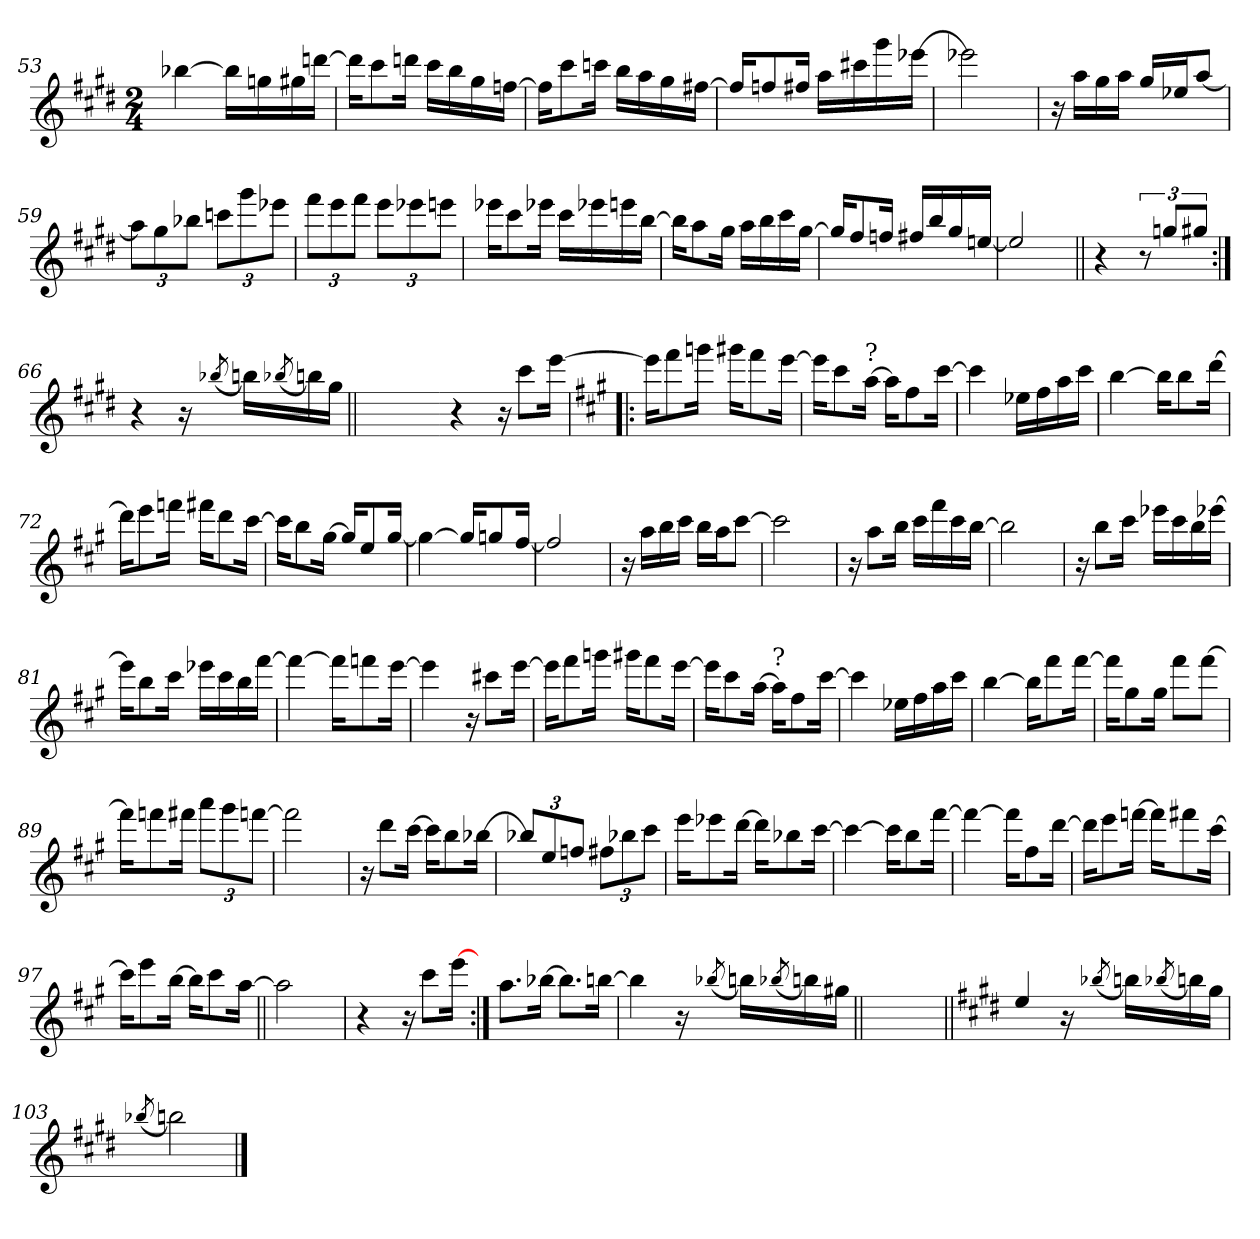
**kern
*part1
*staff1
*clefG2
*k[f#c#g#d#]
*E:
*M2/4
=53
[4bb-X\
16bb-\LL]
16ggn\
16gg#X\
[16dddn\JJ
=54
16dddn\KL]
8ccc#\
16dddn\Jk
16ccc#\LL
16bb\
16gg#\
[16ffn\JJ
=55
16ffn\KL]
8ccc#\
16cccn\Jk
16bb\LL
16aa\
16gg#\
[16ff#X\JJ
!!LO:LB:g=z
=56
16ff#/KL]
8ffn/
16ff#X/Jk
16aa\LL
16ccc#X\
16ggg#\
[16eee-X\JJ
=57
2eee-X\]
=58
16r
16aa\LL
16gg#\
16aa\JJ
16gg#/LL
16ee-X/J
[8aa/J
=59
12aa\L]
12gg#\
12bb-X\J
12cccn\L
12ggg#\
12eee-X\J
=60
12fff#\L
12eee\
12fff#\J
12eee\L
12eee-X\
12eeen\J
=61
16eee-X\KL
8ccc#\
16eee-X\Jk
16ccc#\LL
16eee-X\
16eeen\
[16bb\JJ
!!LO:LB:g=z
=62
16bb\KL]
8aa\
16gg#\Jk
16aa\LL
16bb\
16ccc#\
[16gg#\JJ
=63
16gg#/KL]
8ff#/
16ffn/Jk
16ff#X/LL
16bb/
16gg#/
[16een/JJ
=64
2ee/]
=65||
4r
12r
12ggn/L
12gg#X/J
=66:|!
4r
16r
(<8qbb-X/
16bbn\LL)
(<8qbb-X/
16bbn\)
16gg#\JJ
=66X661||
2ryy
!!LO:LB:g=z
=67-
4r
16r
8ccc#\L
[16eee\Jk
=68!|:
*k[f#c#g#]
*A:
16eee\KL]
8fff#\
16gggn\Jk
16ggg#X\KL
8fff#\
[16eee\Jk
=69
16eee\KL]
8ccc#\
!LO:TX:a:t=?
[16aa\Jk
16aa\KL]
8ff#\
[16ccc#\Jk
=70
4ccc#\]
16ee-X\LL
16ff#\
16aa\
16ccc#\JJ
=71
[4bb\
16bb\KL]
8bb\
[16ddd\Jk
!!LO:LB:g=z
=72
16ddd\KL]
8eee\
16fffn\Jk
16fff#X\KL
8ddd\
[16ccc#\Jk
=73
16ccc#\KL]
8bb\
[16gg#\Jk
16gg#/KL]
8ee/
[16gg#/Jk
=74
4gg#\_
16gg#/KL]
8ggn/
[16ff#/Jk
=75
2ff#/]
=76
16r
16aa\LL
16bb\
16ccc#\JJ
16bb\LL
16aa\J
[8ccc#\J
=77
2ccc#\]
!!LO:LB:g=z
=78
16r
8aa\L
16bb\Jk
16ccc#\LL
16fff#\
16ccc#\
[16bb\JJ
=79
2bb\]
=80
16r
8bb\L
16ccc#\Jk
16eee-X\LL
16ccc#\
16bb\
[16eee-X\JJ
=81
16eee-\KL]
8bb\
16ccc#\Jk
16eee-X\LL
16ccc#\
16bb\
[16fff#\JJ
=82
4fff#\_
16fff#\KL]
8fffn\
[16eee\Jk
!!LO:LB:g=z
=83
4eee\]
16r
8ccc#X\L
[16eee\Jk
=84
16eee\KL]
8fff#\
16gggn\Jk
16ggg#X\KL
8fff#\
[16eee\Jk
=85
16eee\KL]
8ccc#\
[16aa\Jk
!LO:TX:a:t=?
16aa\KL]
8ff#\
[16ccc#\Jk
=86
4ccc#\]
16ee-X\LL
16ff#\
16aa\
16ccc#\JJ
=87
[4bb\
16bb\KL]
8fff#\
[16fff#\Jk
=88
16fff#\KL]
8gg#\
16gg#\Jk
8fff#\L
[8fff#\J
!!LO:LB:g=z
=89
16fff#\KL]
8fffn\
16fff#X\Jk
12aaa\L
12ggg#\
[12fffn\J
=90
2fffn\]
=91
16r
8ddd\L
[16ccc#\Jk
16ccc#\KL]
8bb\
[16bb-X\Jk
=92
12bb-X/L]
12ee/
12ffn/J
12ff#X\L
12bb-X\
12ccc#\J
=93
16eee\KL
8eee-X\
[16ddd\Jk
16ddd\KL]
8bb-X\
[16ccc#\Jk
!!LO:LB:g=z
=94
4ccc#\_
16ccc#\KL]
8bb\
[16fff#\Jk
=95
4fff#\_
16fff#\KL]
8ff#\
[16ddd\Jk
=96
16ddd\KL]
8eee\
[16fffn\Jk
16fff\KL]
8fff#X\
[16ccc#\Jk
=97
16ccc#\KL]
8eee\
[16bb\Jk
16bb\KL]
8ccc#\
[16aa\Jk
=98||
2aa\]
=99
4r
16r
8ccc#\L
[16eee\Jk
!!LO:LB:g=z
=100:|!
8.aa\L
[16bb-X\Jk
8.bb-\L]
[16bbn\Jk
=101
4bb\]
16r
(<8qbb-X/
16bbn\LL)
(<8qbb-X/
16bbn\)
16gg#X\JJ
=101X1012||
2ryy
=102||
*k[f#c#g#d#]
*E:
4ee/
16r
(<8qbb-X/
16bbn\LL)
(<8qbb-X/
16bbn\)
16gg#\JJ
=103
(<8qbb-X/
2bbn\)
==
*-
